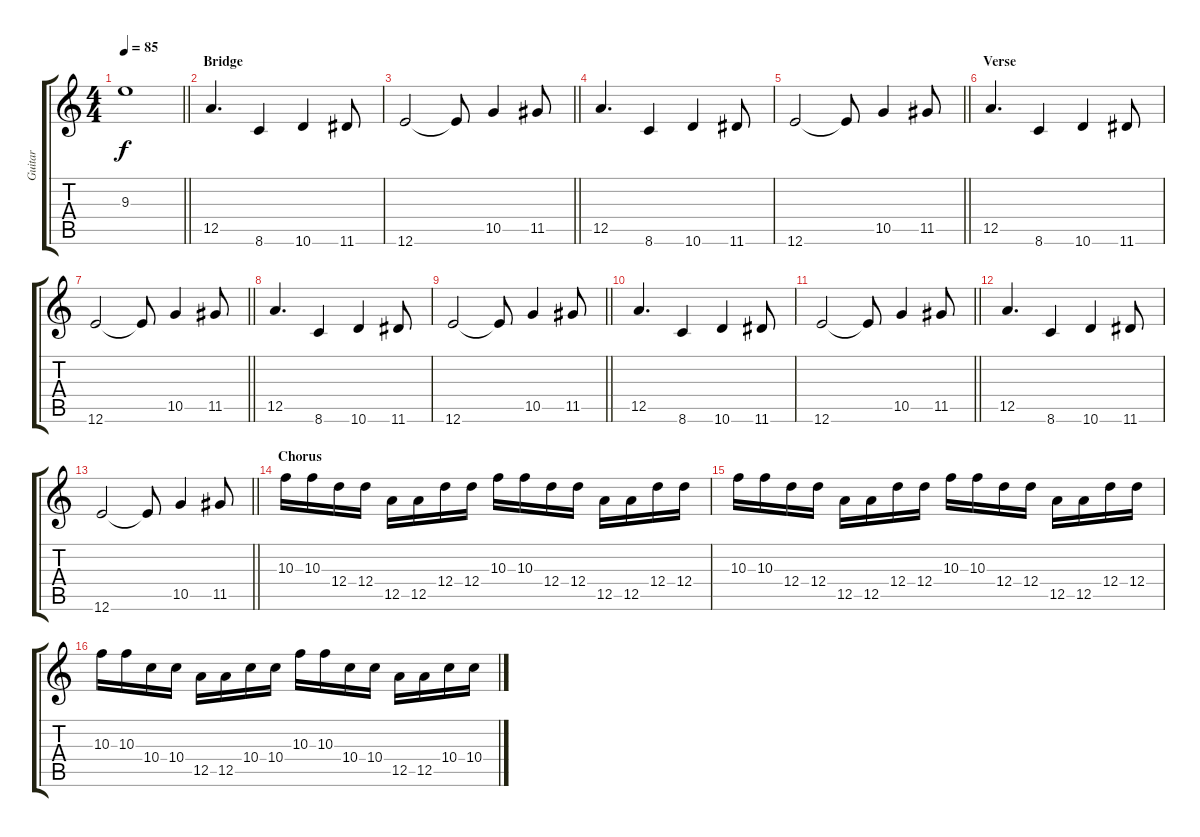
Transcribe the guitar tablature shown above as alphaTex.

\track ("Guitar" "Guitar") {instrument distortionguitar}
\staff {score tabs}
\tuning (E4 B3 G3 D3 A2 E2) {hide}
\ts (4 4)
\tempo 85
\clef g2
\barLineRight lightlight
\ks c
9.3.1{dy f} |
\section ("" "Bridge")
12.5.4{d balance 0} 8.6.4 10.6.4 11.6.8 |
\barLineRight lightlight
12.6.2 12.6{t}.8 10.5.4 11.5.8 |
12.5.4{d} 8.6.4 10.6.4 11.6.8 |
\barLineRight lightlight
12.6.2 12.6{t}.8 10.5.4 11.5.8 |
\section ("" "Verse")
12.5.4{d balance 0} 8.6.4 10.6.4 11.6.8 |
\barLineRight lightlight
12.6.2 12.6{t}.8 10.5.4 11.5.8 |
12.5.4{d} 8.6.4 10.6.4 11.6.8 |
\barLineRight lightlight
12.6.2 12.6{t}.8 10.5.4 11.5.8 |
12.5.4{d} 8.6.4 10.6.4 11.6.8 |
\barLineRight lightlight
12.6.2 12.6{t}.8 10.5.4 11.5.8 |
12.5.4{d} 8.6.4 10.6.4 11.6.8 |
\barLineRight lightlight
12.6.2 12.6{t}.8 10.5.4 11.5.8 |
\section ("" "Chorus")
10.3.16 10.3.16 12.4.16 12.4.16 12.5.16 12.5.16 12.4.16 12.4.16 10.3.16 10.3.16 12.4.16 12.4.16 12.5.16 12.5.16 12.4.16 12.4.16 |
10.3.16 10.3.16 12.4.16 12.4.16 12.5.16 12.5.16 12.4.16 12.4.16 10.3.16 10.3.16 12.4.16 12.4.16 12.5.16 12.5.16 12.4.16 12.4.16 |
10.3.16 10.3.16 10.4.16 10.4.16 12.5.16 12.5.16 10.4.16 10.4.16 10.3.16 10.3.16 10.4.16 10.4.16 12.5.16 12.5.16 10.4.16 10.4.16
